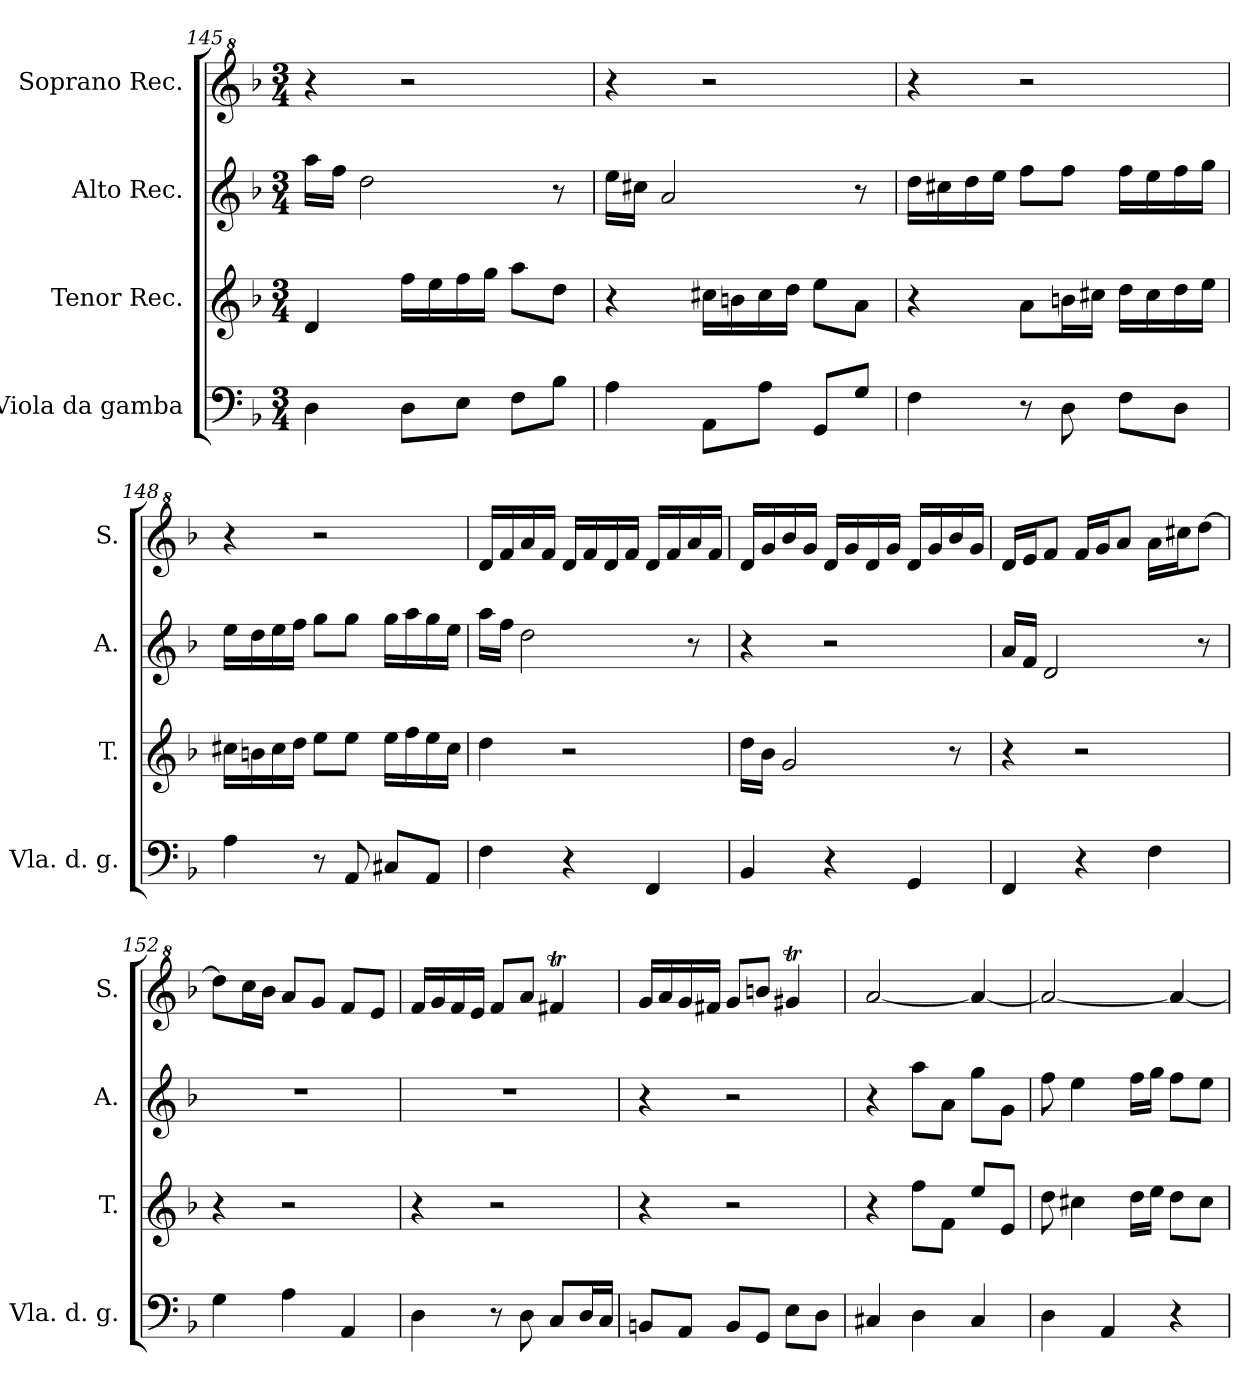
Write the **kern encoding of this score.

**kern	**kern	**kern	**kern
*part4	*part3	*part2	*part1
*staff4	*staff3	*staff2	*staff1
*I"Viola da gamba	*I"Tenor Rec.	*I"Alto Rec.	*I"Soprano Rec.
*I'Vla. d. g.	*I'T.	*I'A.	*I'S.
!!LO:PB:g=z
*clefF4	*clefG2	*clefG2	*clefG^2
*k[b-]	*k[b-]	*k[b-]	*k[b-]
*M3/4	*M3/4	*M3/4	*M3/4
=145	=145	=145	=145
4D\	4d/	16aa\LL	4r
.	.	16ff\JJ	.
.	.	2dd\	.
8D\L	16ff\LL	.	2r
.	16ee\	.	.
8E\J	16ff\	.	.
.	16gg\JJ	.	.
8F\L	8aa\L	.	.
8B-\J	8dd\J	8r	.
=146	=146	=146	=146
4A\	4r	16ee\LL	4r
.	.	16cc#X\JJ	.
.	.	2a/	.
8AA\L	16cc#X\LL	.	2r
.	16bn\	.	.
8A\J	16cc#\	.	.
.	16dd\JJ	.	.
8GG/L	8ee\L	.	.
8G/J	8a\J	8r	.
=147	=147	=147	=147
4F\	4r	16dd\LL	4r
.	.	16cc#X\	.
.	.	16dd\	.
.	.	16ee\JJ	.
8r	8a\L	8ff\L	2r
8D\	16bn\L	8ff\J	.
.	16cc#X\JJ	.	.
8F\L	16dd\LL	16ff\LL	.
.	16cc#\	16ee\	.
8D\J	16dd\	16ff\	.
.	16ee\JJ	16gg\JJ	.
=148	=148	=148	=148
4A\	16cc#X\LL	16ee\LL	4r
.	16bn\	16dd\	.
.	16cc#\	16ee\	.
.	16dd\JJ	16ff\JJ	.
8r	8ee\L	8gg\L	2r
8AA/	8ee\J	8gg\J	.
8C#X/L	16ee\LL	16gg\LL	.
.	16ff\	16aa\	.
8AA/J	16ee\	16gg\	.
.	16cc#\JJ	16ee\JJ	.
=149	=149	=149	=149
4F\	4dd\	16aa\LL	16dd/LL
.	.	16ff\JJ	16ff/
.	.	2dd\	16aa/
.	.	.	16ff/JJ
4r	2r	.	16dd/LL
.	.	.	16ff/
.	.	.	16dd/
.	.	.	16ff/JJ
4FF/	.	.	16dd/LL
.	.	.	16ff/
.	.	8r	16aa/
.	.	.	16ff/JJ
=150	=150	=150	=150
4BB-/	16dd\LL	4r	16dd/LL
.	16b-\JJ	.	16gg/
.	2g/	.	16bb-/
.	.	.	16gg/JJ
4r	.	2r	16dd/LL
.	.	.	16gg/
.	.	.	16dd/
.	.	.	16gg/JJ
4GG/	.	.	16dd/LL
.	.	.	16gg/
.	8r	.	16bb-/
.	.	.	16gg/JJ
!!LO:LB:g=z
=151	=151	=151	=151
4FF/	4r	16a/LL	16dd/LL
.	.	16f/JJ	16ee/J
.	.	2d/	8ff/J
4r	2r	.	16ff/LL
.	.	.	16gg/J
.	.	.	8aa/J
4F\	.	.	16aa\LL
.	.	.	16ccc#X\J
.	.	8r	[8ddd\J
=152	=152	=152	=152
4G\	4r	2.r	8ddd\L]
.	.	.	16ccc\L
.	.	.	16bb-\JJ
4A\	2r	.	8aa/L
.	.	.	8gg/J
4AA/	.	.	8ff/L
.	.	.	8ee/J
=153	=153	=153	=153
4D\	4r	2.r	16ff/LL
.	.	.	16gg/
.	.	.	16ff/
.	.	.	16ee/JJ
8r	2r	.	8ff/L
8D\	.	.	8aa/J
8C/L	.	.	4ff#Xt/
16D/L	.	.	.
16C/JJ	.	.	.
=154	=154	=154	=154
8BBn/L	4r	4r	16gg/LL
.	.	.	16aa/
8AA/J	.	.	16gg/
.	.	.	16ff#X/JJ
8BB/L	2r	2r	8gg/L
8GG/J	.	.	8bbn/J
8E\L	.	.	4gg#Xt/
8D\J	.	.	.
=155	=155	=155	=155
4C#X/	4r	4r	[2aa/
4D\	8ff\L	8aa\L	.
.	8f\J	8a\J	.
4C#/	8ee/L	8gg\L	4aa/_
.	8e/J	8g\J	.
=156	=156	=156	=156
4D\	8dd\	8ff\	2aa/_
.	4cc#X\	4ee\	.
4AA/	.	.	.
.	16dd\LL	16ff\LL	.
.	16ee\JJ	16gg\JJ	.
4r	8dd\L	8ff\L	4aa/_
.	8cc#\J	8ee\J	.
=	=	=	=
*-	*-	*-	*-
